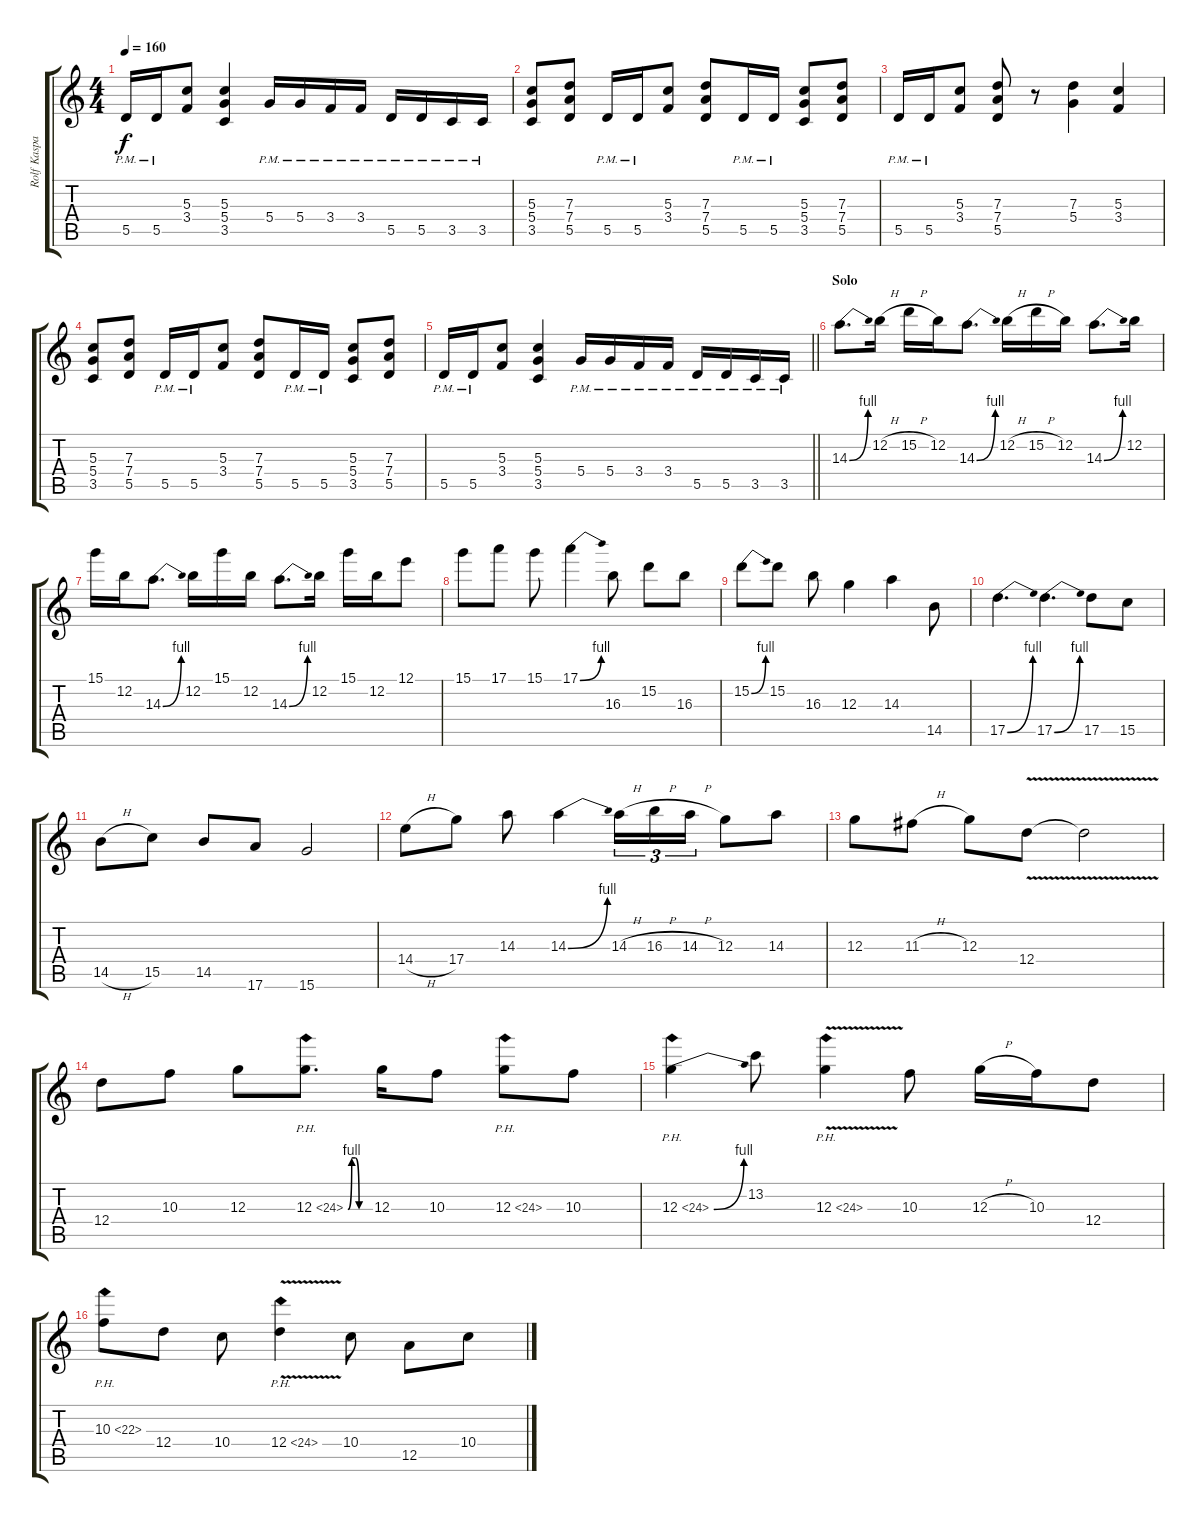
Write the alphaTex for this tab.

\track ("Rolf Kasparek" "Rolf Kaspa") {instrument distortionguitar}
\staff {score tabs}
\tuning (E4 B3 G3 D3 A2 E2) {hide}
\ts (4 4)
\tempo 160
\clef g2
\ks c
5.5{pm}.16{dy f} 5.5{pm}.16 (5.3 3.4).8 (5.3 5.4 3.5).4 5.4{pm}.16 5.4{pm}.16 3.4{pm}.16 3.4{pm}.16 5.5{pm}.16 5.5{pm}.16 3.5{pm}.16 3.5{pm}.16 |
(5.3 5.4 3.5).8 (7.3 7.4 5.5).8 5.5{pm}.16 5.5{pm}.16 (5.3 3.4).8 (7.3 7.4 5.5).8 5.5{pm}.16 5.5{pm}.16 (5.3 5.4 3.5).8 (7.3 7.4 5.5).8 |
5.5{pm}.16 5.5{pm}.16 (5.3 3.4).8 (7.3 7.4 5.5).8 r.8 (7.3 5.4).4 (5.3 3.4).4 |
(5.3 5.4 3.5).8 (7.3 7.4 5.5).8 5.5{pm}.16 5.5{pm}.16 (5.3 3.4).8 (7.3 7.4 5.5).8 5.5{pm}.16 5.5{pm}.16 (5.3 5.4 3.5).8 (7.3 7.4 5.5).8 |
\barLineRight lightlight
5.5{pm}.16 5.5{pm}.16 (5.3 3.4).8 (5.3 5.4 3.5).4 5.4{pm}.16 5.4{pm}.16 3.4{pm}.16 3.4{pm}.16 5.5{pm}.16 5.5{pm}.16 3.5{pm}.16 3.5{pm}.16 |
\section ("" "Solo")
14.3{be (bend 0 0 60 4)}.8{d} 12.2{h}.16 15.2{h}.16 12.2.16 14.3{be (bend 0 0 60 4)}.8{d} 12.2{h}.16 15.2{h}.16 12.2.16 14.3{be (bend 0 0 60 4)}.8{d} 12.2.16 |
15.1.16 12.2.16 14.3{be (bend 0 0 60 4)}.8{d} 12.2.16 15.1.16 12.2.16 14.3{be (bend 0 0 60 4)}.8{d} 12.2.16 15.1.16 12.2.16 12.1.8 |
15.1.8 17.1.8 15.1.8 17.1{be (bend 0 0 60 4)}.4 16.3.8 15.2.8 16.3.8 |
15.2{be (bend 0 0 60 4)}.8 15.2.8 16.3.8 12.3.4 14.3.4 14.5.8 |
17.5{be (bend 0 0 60 4)}.4{d} 17.5{be (bend 0 0 60 4)}.4{d} 17.5.8 15.5.8 |
14.5{h}.8 15.5.8 14.5.8 17.6.8 15.6.2 |
14.4{h}.8 17.4.8 14.3.8 14.3{be (bend 0 0 60 4)}.4 14.3{h}.16{tu (3 2)} 16.3{h}.16{tu (3 2)} 14.3{h}.16{tu (3 2)} 12.3.8 14.3.8 |
12.3.8 11.3{h}.8 12.3.8 12.4{v}.8 12.4{t}.2 |
12.4.8 10.3.8 12.3.8 12.3{be (custom 0 0 10 4 20 4 30 0 60 0) ph 12}.8{d} 12.3.16 10.3.8 12.3{ph 12}.8 10.3.8 |
12.3{be (bend 0 0 60 4) ph 12}.4 13.2.8 12.3{ph 12 v}.4 10.3.8 12.3{h}.16 10.3.16 12.4.8 |
10.3{ph 12}.8 12.4.8 10.4.8 12.4{ph 12 v}.4 10.4.8 12.5.8 10.4.8
